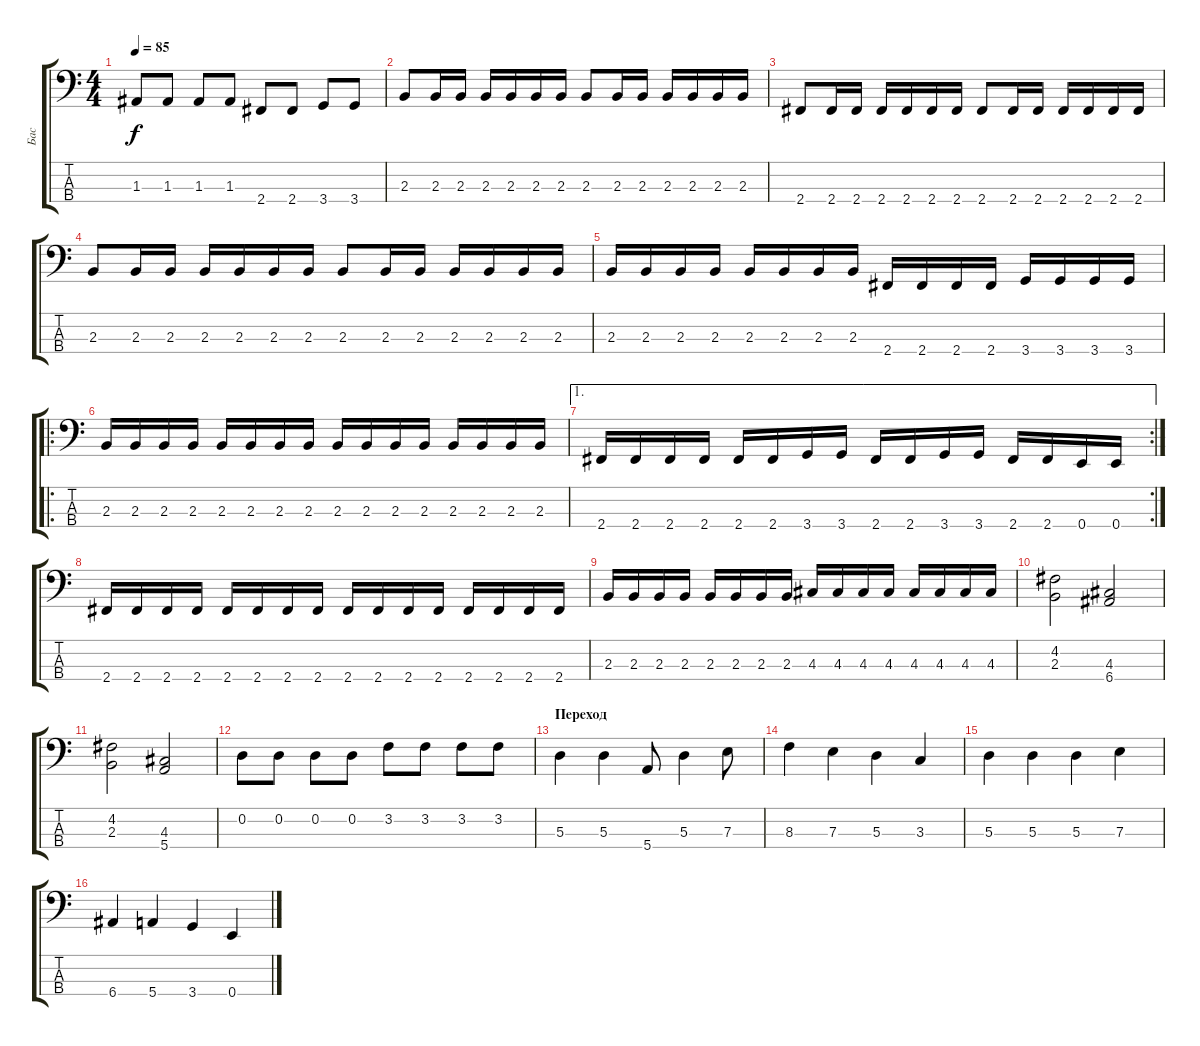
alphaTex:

\track ("Бас" "Бас") {instrument electricbassfinger}
\staff {score tabs}
\tuning (G2 D2 A1 E1) {hide}
\ts (4 4)
\tempo 85
\clef f4
\ks c
1.3.8{dy f} 1.3.8 1.3.8 1.3.8 2.4.8 2.4.8 3.4.8 3.4.8 |
2.3.8 2.3.16 2.3.16 2.3.16 2.3.16 2.3.16 2.3.16 2.3.8 2.3.16 2.3.16 2.3.16 2.3.16 2.3.16 2.3.16 |
2.4.8 2.4.16 2.4.16 2.4.16 2.4.16 2.4.16 2.4.16 2.4.8 2.4.16 2.4.16 2.4.16 2.4.16 2.4.16 2.4.16 |
2.3.8 2.3.16 2.3.16 2.3.16 2.3.16 2.3.16 2.3.16 2.3.8 2.3.16 2.3.16 2.3.16 2.3.16 2.3.16 2.3.16 |
2.3.16 2.3.16 2.3.16 2.3.16 2.3.16 2.3.16 2.3.16 2.3.16 2.4.16 2.4.16 2.4.16 2.4.16 3.4.16 3.4.16 3.4.16 3.4.16 |
\ro
2.3.16 2.3.16 2.3.16 2.3.16 2.3.16 2.3.16 2.3.16 2.3.16 2.3.16 2.3.16 2.3.16 2.3.16 2.3.16 2.3.16 2.3.16 2.3.16 |
\ae 1
\rc 2
2.4.16 2.4.16 2.4.16 2.4.16 2.4.16 2.4.16 3.4.16 3.4.16 2.4.16 2.4.16 3.4.16 3.4.16 2.4.16 2.4.16 0.4.16 0.4.16 |
2.4.16 2.4.16 2.4.16 2.4.16 2.4.16 2.4.16 2.4.16 2.4.16 2.4.16 2.4.16 2.4.16 2.4.16 2.4.16 2.4.16 2.4.16 2.4.16 |
2.3.16 2.3.16 2.3.16 2.3.16 2.3.16 2.3.16 2.3.16 2.3.16 4.3.16 4.3.16 4.3.16 4.3.16 4.3.16 4.3.16 4.3.16 4.3.16 |
(4.2 2.3).2 (4.3 6.4).2 |
(4.2 2.3).2 (4.3 5.4).2 |
0.2.8 0.2.8 0.2.8 0.2.8 3.2.8 3.2.8 3.2.8 3.2.8 |
\section ("" "Переход")
5.3.4 5.3.4 5.4.8 5.3.4 7.3.8 |
8.3.4 7.3.4 5.3.4 3.3.4 |
5.3.4 5.3.4 5.3.4 7.3.4 |
6.4.4 5.4.4 3.4.4 0.4.4
